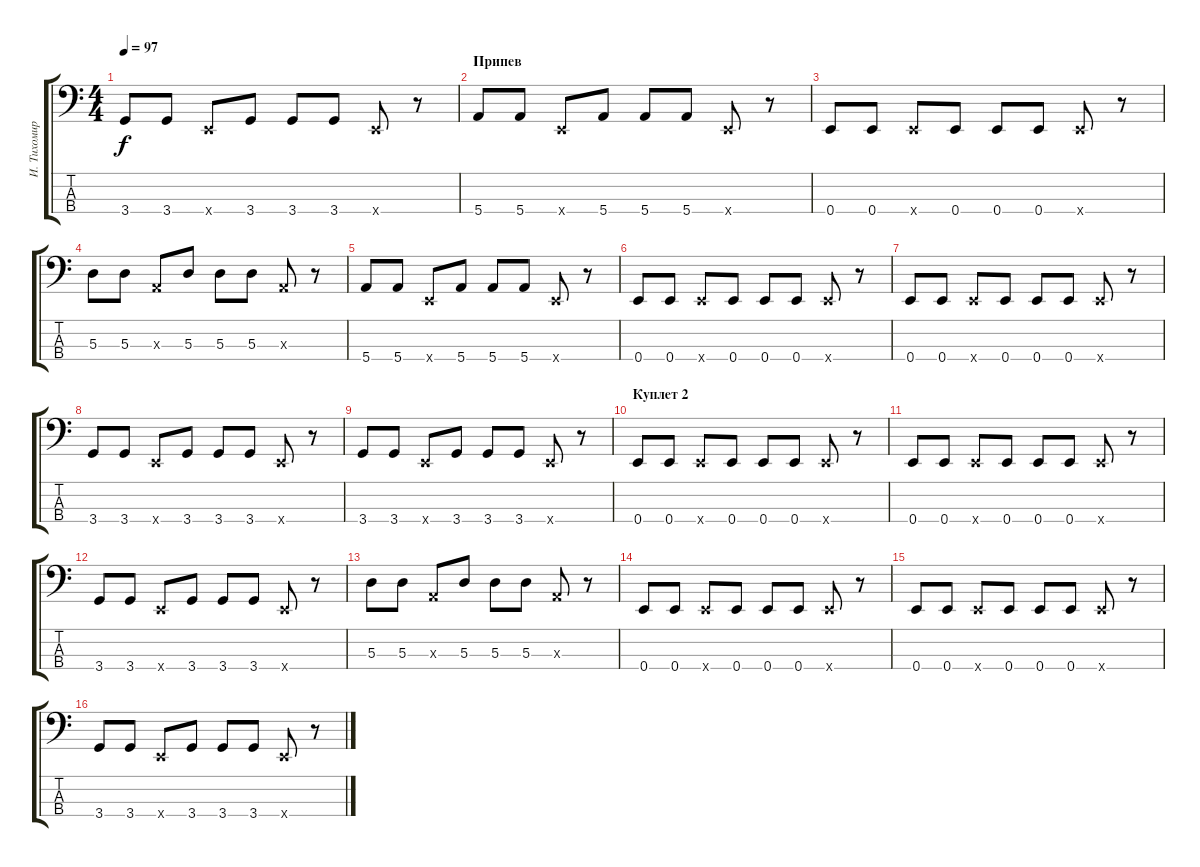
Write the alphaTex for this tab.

\track ("И. Тихомиров" "И. Тихомир") {instrument electricbassfinger}
\staff {score tabs}
\tuning (G2 D2 A1 E1) {hide}
\ts (4 4)
\tempo 97
\clef f4
\ks c
3.4.8{dy f} 3.4.8 0.4{x}.8 3.4.8 3.4.8 3.4.8 0.4{x}.8 r.8 |
\section ("" "Припев")
5.4.8 5.4.8 0.4{x}.8 5.4.8 5.4.8 5.4.8 0.4{x}.8 r.8 |
0.4.8 0.4.8 0.4{x}.8 0.4.8 0.4.8 0.4.8 0.4{x}.8 r.8 |
5.3.8 5.3.8 0.3{x}.8 5.3.8 5.3.8 5.3.8 0.3{x}.8 r.8 |
5.4.8 5.4.8 0.4{x}.8 5.4.8 5.4.8 5.4.8 0.4{x}.8 r.8 |
0.4.8 0.4.8 0.4{x}.8 0.4.8 0.4.8 0.4.8 0.4{x}.8 r.8 |
0.4.8 0.4.8 0.4{x}.8 0.4.8 0.4.8 0.4.8 0.4{x}.8 r.8 |
3.4.8 3.4.8 0.4{x}.8 3.4.8 3.4.8 3.4.8 0.4{x}.8 r.8 |
3.4.8 3.4.8 0.4{x}.8 3.4.8 3.4.8 3.4.8 0.4{x}.8 r.8 |
\section ("" "Куплет 2")
0.4.8 0.4.8 0.4{x}.8 0.4.8 0.4.8 0.4.8 0.4{x}.8 r.8 |
0.4.8 0.4.8 0.4{x}.8 0.4.8 0.4.8 0.4.8 0.4{x}.8 r.8 |
3.4.8 3.4.8 0.4{x}.8 3.4.8 3.4.8 3.4.8 0.4{x}.8 r.8 |
5.3.8 5.3.8 0.3{x}.8 5.3.8 5.3.8 5.3.8 0.3{x}.8 r.8 |
0.4.8 0.4.8 0.4{x}.8 0.4.8 0.4.8 0.4.8 0.4{x}.8 r.8 |
0.4.8 0.4.8 0.4{x}.8 0.4.8 0.4.8 0.4.8 0.4{x}.8 r.8 |
3.4.8 3.4.8 0.4{x}.8 3.4.8 3.4.8 3.4.8 0.4{x}.8 r.8
